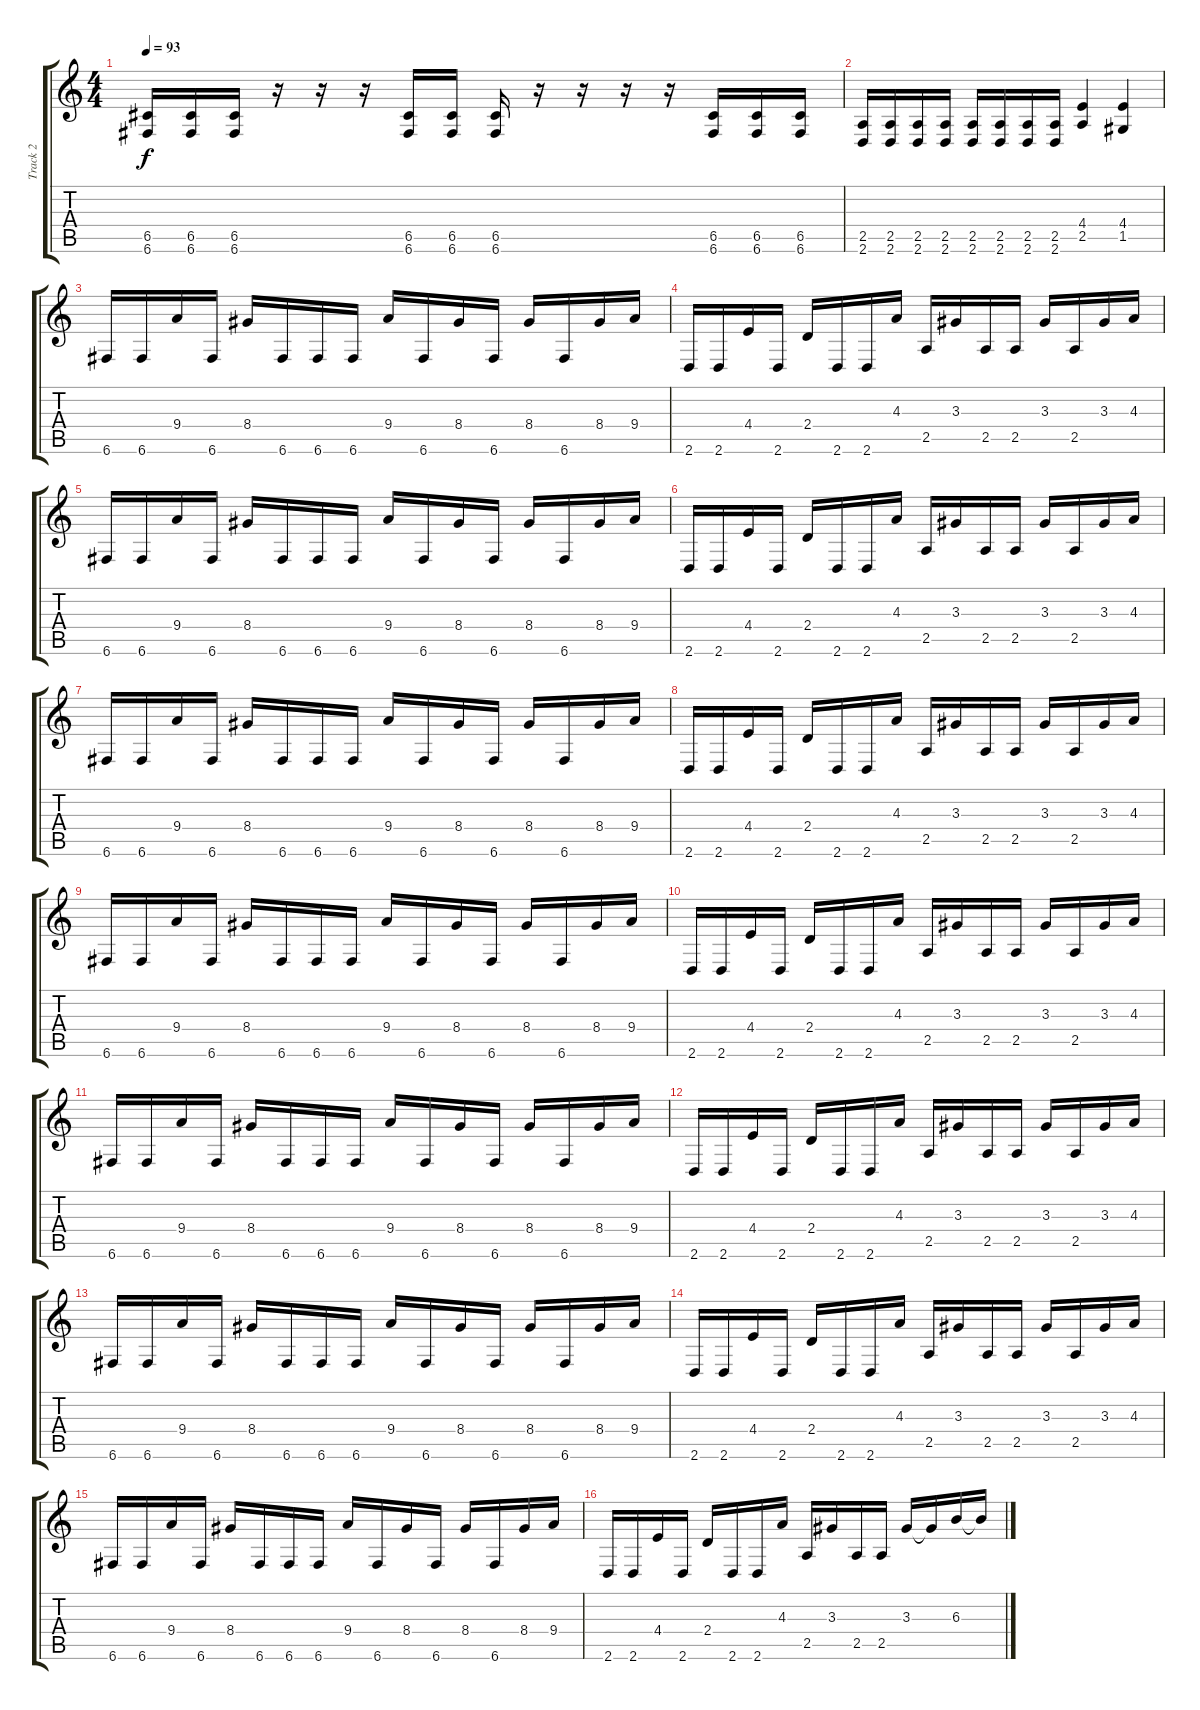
\track ("Track 2" "Track 2") {instrument distortionguitar}
\staff {score tabs}
\tuning (D4 A3 F3 C3 G2 C2) {hide}
\ts (4 4)
\tempo 93
\clef g2
\ks c
(6.5 6.6).16{dy f} (6.5 6.6).16 (6.5 6.6).16 r.16 r.16 r.16 (6.5 6.6).16 (6.5 6.6).16 (6.5 6.6).16 r.16 r.16 r.16 r.16 (6.5 6.6).16 (6.5 6.6).16 (6.5 6.6).16 |
(2.5 2.6).16 (2.5 2.6).16 (2.5 2.6).16 (2.5 2.6).16 (2.5 2.6).16 (2.5 2.6).16 (2.5 2.6).16 (2.5 2.6).16 (4.4 2.5).4 (4.4 1.5).4 |
6.6.16 6.6.16 9.4.16 6.6.16 8.4.16 6.6.16 6.6.16 6.6.16 9.4.16 6.6.16 8.4.16 6.6.16 8.4.16 6.6.16 8.4.16 9.4.16 |
2.6.16 2.6.16 4.4.16 2.6.16 2.4.16 2.6.16 2.6.16 4.3.16 2.5.16 3.3.16 2.5.16 2.5.16 3.3.16 2.5.16 3.3.16 4.3.16 |
6.6.16 6.6.16 9.4.16 6.6.16 8.4.16 6.6.16 6.6.16 6.6.16 9.4.16 6.6.16 8.4.16 6.6.16 8.4.16 6.6.16 8.4.16 9.4.16 |
2.6.16 2.6.16 4.4.16 2.6.16 2.4.16 2.6.16 2.6.16 4.3.16 2.5.16 3.3.16 2.5.16 2.5.16 3.3.16 2.5.16 3.3.16 4.3.16 |
6.6.16 6.6.16 9.4.16 6.6.16 8.4.16 6.6.16 6.6.16 6.6.16 9.4.16 6.6.16 8.4.16 6.6.16 8.4.16 6.6.16 8.4.16 9.4.16 |
2.6.16 2.6.16 4.4.16 2.6.16 2.4.16 2.6.16 2.6.16 4.3.16 2.5.16 3.3.16 2.5.16 2.5.16 3.3.16 2.5.16 3.3.16 4.3.16 |
6.6.16 6.6.16 9.4.16 6.6.16 8.4.16 6.6.16 6.6.16 6.6.16 9.4.16 6.6.16 8.4.16 6.6.16 8.4.16 6.6.16 8.4.16 9.4.16 |
2.6.16 2.6.16 4.4.16 2.6.16 2.4.16 2.6.16 2.6.16 4.3.16 2.5.16 3.3.16 2.5.16 2.5.16 3.3.16 2.5.16 3.3.16 4.3.16 |
6.6.16 6.6.16 9.4.16 6.6.16 8.4.16 6.6.16 6.6.16 6.6.16 9.4.16 6.6.16 8.4.16 6.6.16 8.4.16 6.6.16 8.4.16 9.4.16 |
2.6.16 2.6.16 4.4.16 2.6.16 2.4.16 2.6.16 2.6.16 4.3.16 2.5.16 3.3.16 2.5.16 2.5.16 3.3.16 2.5.16 3.3.16 4.3.16 |
6.6.16 6.6.16 9.4.16 6.6.16 8.4.16 6.6.16 6.6.16 6.6.16 9.4.16 6.6.16 8.4.16 6.6.16 8.4.16 6.6.16 8.4.16 9.4.16 |
2.6.16 2.6.16 4.4.16 2.6.16 2.4.16 2.6.16 2.6.16 4.3.16 2.5.16 3.3.16 2.5.16 2.5.16 3.3.16 2.5.16 3.3.16 4.3.16 |
6.6.16 6.6.16 9.4.16 6.6.16 8.4.16 6.6.16 6.6.16 6.6.16 9.4.16 6.6.16 8.4.16 6.6.16 8.4.16 6.6.16 8.4.16 9.4.16 |
2.6.16 2.6.16 4.4.16 2.6.16 2.4.16 2.6.16 2.6.16 4.3.16 2.5.16 3.3.16 2.5.16 2.5.16 3.3.16 3.3{t}.16 6.3.16 6.3{t}.16
